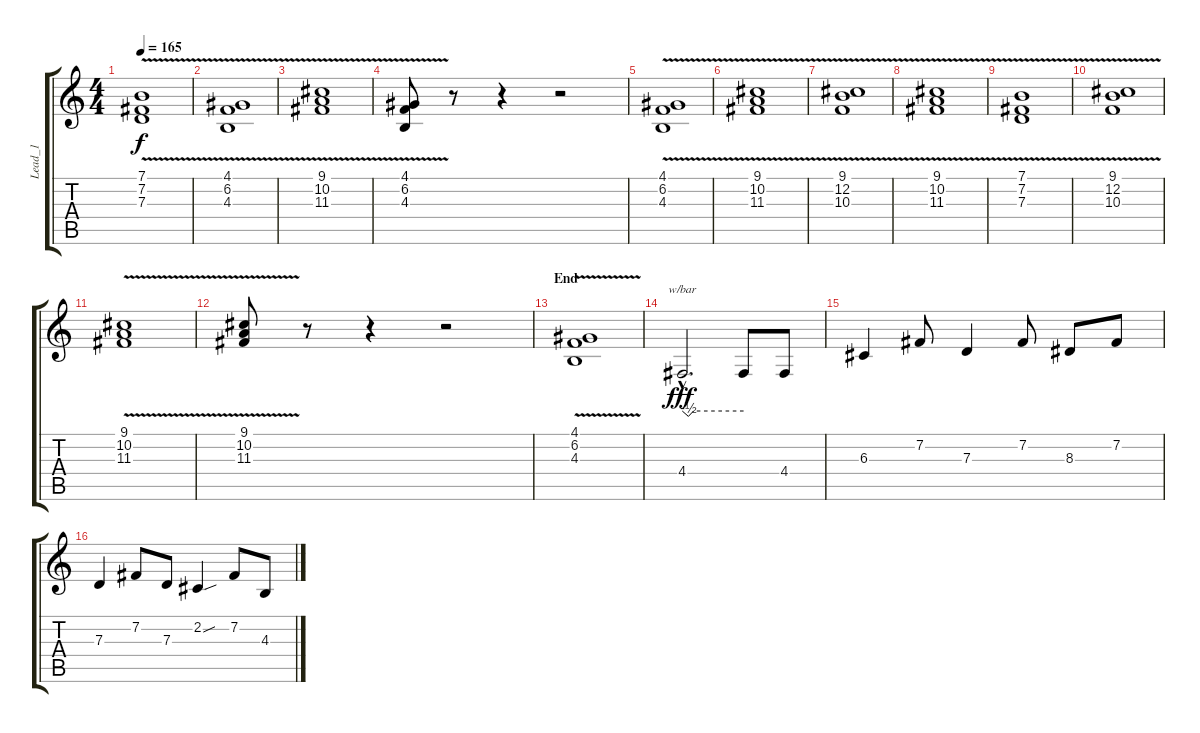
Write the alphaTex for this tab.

\track ("Lead_1" "Lead_1") {instrument drawbarorgan}
\staff {score tabs}
\tuning (E4 B3 G3 D3 A2 E2) {hide}
\ts (4 4)
\tempo 165
\clef g2
\ks c
(7.1{v} 7.2{v} 7.3{v}).1{dy f} |
(4.1{v} 6.2{v} 4.3{v}).1 |
(9.1{v} 10.2{v} 11.3{v}).1 |
(4.1{v} 6.2{v} 4.3{v}).8 r.8 r.4 r.2 |
(4.1{v} 6.2{v} 4.3{v}).1 |
(9.1{v} 10.2{v} 11.3{v}).1 |
(9.1{v} 12.2{v} 10.3{v}).1 |
(9.1{v} 10.2{v} 11.3{v}).1 |
(7.1{v} 7.2{v} 7.3).1 |
(9.1{v} 12.2 10.3{v}).1 |
(9.1{v} 10.2{v} 11.3{v}).1 |
(9.1{v} 10.2{v} 11.3{v}).8 r.8 r.4 r.2 |
\section ("" "End")
(4.1{v} 6.2{v} 4.3{v}).1 |
4.4{hac}.2{d tbe (custom default 0 0 6 -2 11 0 60 0) dy fff} 4.4{t}.8 4.4.8 |
6.3.4{volume 14 instrument acousticguitarsteel} 7.2.8 7.3.4 7.2.8 8.3.8 7.2.8 |
7.3.4 7.2.8 7.3.8 2.2{sou}.4 7.2.8 4.3.8
